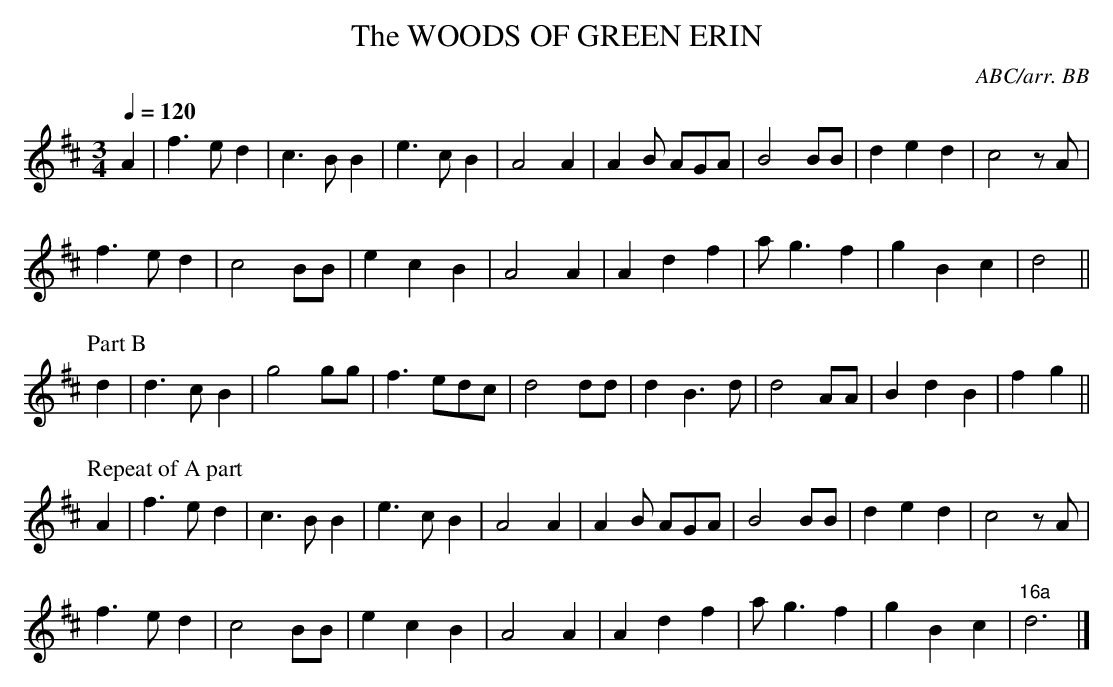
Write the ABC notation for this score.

X:1
T:WOODS OF GREEN ERIN, The
C:ABC/arr. BB
in 1853. The sheet music in the Library of Congress
archive is a "florid" piano arrangement that's hard to
read. I have dropped Linley's segnos, DCs, fines, etc, since
they aren't relevant in ABC.
Q:1/4=120
L:1/8
M:3/4
K:D
A2|f3 ed2|c3 BB2|e3 cB2|A4 A2|\
A2B AGA|B4 BB|d2e2d2|c4 zA|
f3 ed2|c4 BB|e2c2B2|A4 A2|\
A2d2f2|ag3 f2|g2B2c2|d4 ||
P:Part B
d2|d3 cB2|g4 gg|f3 edc|d4 dd|\
d2 B3d|d4 AA|B2d2B2|f2g2||
P:Repeat of A part
A2|f3 ed2|c3 BB2|e3 cB2|A4 A2|\
A2B AGA|B4 BB|d2e2d2|c4 zA|
f3 ed2|c4 BB|e2c2B2|A4 A2|\
A2d2f2|ag3 f2|g2B2c2|"16a"d6|]
